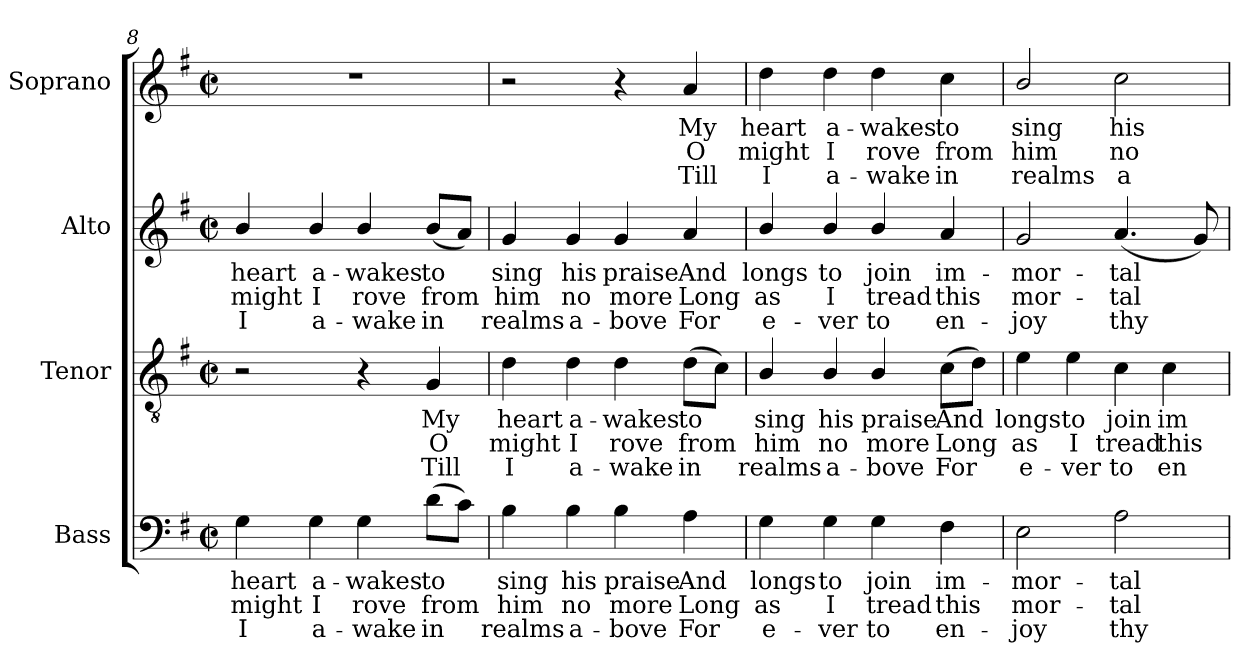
**kern	**text	**text	**text	**kern	**text	**text	**text	**kern	**text	**text	**text	**kern	**text	**text	**text
*part4	*part4	*part4	*part4	*part3	*part3	*part3	*part3	*part2	*part2	*part2	*part2	*part1	*part1	*part1	*part1
*staff4	*staff4	*staff4	*staff4	*staff3	*staff3	*staff3	*staff3	*staff2	*staff2	*staff2	*staff2	*staff1	*staff1	*staff1	*staff1
*I"Bass	*	*	*	*I"Tenor	*	*	*	*I"Alto	*	*	*	*I"Soprano	*	*	*
*I'B.	*	*	*	*I'T.	*	*	*	*I'A.	*	*	*	*I'S.	*	*	*
*clefF4	*	*	*	*clefGv2	*	*	*	*clefG2	*	*	*	*clefG2	*	*	*
*	*	*	*	*ITrd7c12	*	*	*	*	*	*	*	*	*	*	*
*k[f#]	*	*	*	*k[f#]	*	*	*	*k[f#]	*	*	*	*k[f#]	*	*	*
*G:	*	*	*	*G:	*	*	*	*G:	*	*	*	*G:	*	*	*
*M2/2	*	*	*	*M2/2	*	*	*	*M2/2	*	*	*	*M2/2	*	*	*
*met(c|)	*	*	*	*met(c|)	*	*	*	*met(c|)	*	*	*	*met(c|)	*	*	*
=8	=8	=8	=8	=8	=8	=8	=8	=8	=8	=8	=8	=8	=8	=8	=8
!	!LO:LY:b:color=#000000	!LO:LY:b:color=#000000	!LO:LY:b:color=#000000	!	!	!	!	!	!	!	!	!	!	!	!
!	!	!	!	!	!	!	!	!	!LO:LY:b:color=#000000	!LO:LY:b:color=#000000	!LO:LY:b:color=#000000	!	!	!	!
4Gi\	heart	might	I	2r	.	.	.	4bi/	heart	might	I	1r	.	.	.
!	!LO:LY:b:color=#000000	!LO:LY:b:color=#000000	!LO:LY:b:color=#000000	!	!	!	!	!	!	!	!	!	!	!	!
!	!	!	!	!	!	!	!	!	!LO:LY:b:color=#000000	!LO:LY:b:color=#000000	!LO:LY:b:color=#000000	!	!	!	!
4Gi\	a-	I	a-	.	.	.	.	4bi/	a-	I	a-	.	.	.	.
!	!LO:LY:b:color=#000000	!LO:LY:b:color=#000000	!LO:LY:b:color=#000000	!	!	!	!	!	!	!	!	!	!	!	!
!	!	!	!	!	!	!	!	!	!LO:LY:b:color=#000000	!LO:LY:b:color=#000000	!LO:LY:b:color=#000000	!	!	!	!
4Gi\	-wakes	rove	-wake	4r	.	.	.	4bi/	-wakes	rove	-wake	.	.	.	.
!	!LO:LY:b:color=#000000	!LO:LY:b:color=#000000	!LO:LY:b:color=#000000	!	!	!	!	!	!	!	!	!	!	!	!
!	!	!	!	!	!LO:LY:b:color=#000000	!LO:LY:b:color=#000000	!LO:LY:b:color=#000000	!	!	!	!	!	!	!	!
!	!	!	!	!	!	!	!	!	!LO:LY:b:color=#000000	!LO:LY:b:color=#000000	!LO:LY:b:color=#000000	!	!	!	!
(8di\L	to	from	in	4GGi/	My	O	Till	(8bi/L	to	from	in	.	.	.	.
8ci\J)	.	.	.	.	.	.	.	8ai/J)	.	.	.	.	.	.	.
=9	=9	=9	=9	=9	=9	=9	=9	=9	=9	=9	=9	=9	=9	=9	=9
!	!LO:LY:b:color=#000000	!LO:LY:b:color=#000000	!LO:LY:b:color=#000000	!	!	!	!	!	!	!	!	!	!	!	!
!	!	!	!	!	!LO:LY:b:color=#000000	!LO:LY:b:color=#000000	!LO:LY:b:color=#000000	!	!	!	!	!	!	!	!
!	!	!	!	!	!	!	!	!	!LO:LY:b:color=#000000	!LO:LY:b:color=#000000	!LO:LY:b:color=#000000	!	!	!	!
4Bi\	sing	him	realms	4Di\	heart	might	I	4gi/	sing	him	realms	2r	.	.	.
!	!LO:LY:b:color=#000000	!LO:LY:b:color=#000000	!LO:LY:b:color=#000000	!	!	!	!	!	!	!	!	!	!	!	!
!	!	!	!	!	!LO:LY:b:color=#000000	!LO:LY:b:color=#000000	!LO:LY:b:color=#000000	!	!	!	!	!	!	!	!
!	!	!	!	!	!	!	!	!	!LO:LY:b:color=#000000	!LO:LY:b:color=#000000	!LO:LY:b:color=#000000	!	!	!	!
4Bi\	his	no	a-	4Di\	a-	I	a-	4gi/	his	no	a-	.	.	.	.
!	!LO:LY:b:color=#000000	!LO:LY:b:color=#000000	!LO:LY:b:color=#000000	!	!	!	!	!	!	!	!	!	!	!	!
!	!	!	!	!	!LO:LY:b:color=#000000	!LO:LY:b:color=#000000	!LO:LY:b:color=#000000	!	!	!	!	!	!	!	!
!	!	!	!	!	!	!	!	!	!LO:LY:b:color=#000000	!LO:LY:b:color=#000000	!LO:LY:b:color=#000000	!	!	!	!
4Bi\	praise	more	-bove	4Di\	-wakes	rove	-wake	4gi/	praise	more	-bove	4r	.	.	.
!	!LO:LY:b:color=#000000	!LO:LY:b:color=#000000	!LO:LY:b:color=#000000	!	!	!	!	!	!	!	!	!	!	!	!
!	!	!	!	!	!LO:LY:b:color=#000000	!LO:LY:b:color=#000000	!LO:LY:b:color=#000000	!	!	!	!	!	!	!	!
!	!	!	!	!	!	!	!	!	!LO:LY:b:color=#000000	!LO:LY:b:color=#000000	!LO:LY:b:color=#000000	!	!	!	!
!	!	!	!	!	!	!	!	!	!	!	!	!	!LO:LY:b:color=#000000	!LO:LY:b:color=#000000	!LO:LY:b:color=#000000
4Ai\	And	Long	For	(8Di\L	to	from	in	4ai/	And	Long	For	4ai/	My	O	Till
.	.	.	.	8Ci\J)	.	.	.	.	.	.	.	.	.	.	.
=10	=10	=10	=10	=10	=10	=10	=10	=10	=10	=10	=10	=10	=10	=10	=10
!	!LO:LY:b:color=#000000	!LO:LY:b:color=#000000	!LO:LY:b:color=#000000	!	!	!	!	!	!	!	!	!	!	!	!
!	!	!	!	!	!LO:LY:b:color=#000000	!LO:LY:b:color=#000000	!LO:LY:b:color=#000000	!	!	!	!	!	!	!	!
!	!	!	!	!	!	!	!	!	!LO:LY:b:color=#000000	!LO:LY:b:color=#000000	!LO:LY:b:color=#000000	!	!	!	!
!	!	!	!	!	!	!	!	!	!	!	!	!	!LO:LY:b:color=#000000	!LO:LY:b:color=#000000	!LO:LY:b:color=#000000
4Gi\	longs	as	e-	4BBi/	sing	him	realms	4bi/	longs	as	e-	4ddi\	heart	might	I
!	!LO:LY:b:color=#000000	!LO:LY:b:color=#000000	!LO:LY:b:color=#000000	!	!	!	!	!	!	!	!	!	!	!	!
!	!	!	!	!	!LO:LY:b:color=#000000	!LO:LY:b:color=#000000	!LO:LY:b:color=#000000	!	!	!	!	!	!	!	!
!	!	!	!	!	!	!	!	!	!LO:LY:b:color=#000000	!LO:LY:b:color=#000000	!LO:LY:b:color=#000000	!	!	!	!
!	!	!	!	!	!	!	!	!	!	!	!	!	!LO:LY:b:color=#000000	!LO:LY:b:color=#000000	!LO:LY:b:color=#000000
4Gi\	to	I	-ver	4BBi/	his	no	a-	4bi/	to	I	-ver	4ddi\	a-	I	a-
!	!LO:LY:b:color=#000000	!LO:LY:b:color=#000000	!LO:LY:b:color=#000000	!	!	!	!	!	!	!	!	!	!	!	!
!	!	!	!	!	!LO:LY:b:color=#000000	!LO:LY:b:color=#000000	!LO:LY:b:color=#000000	!	!	!	!	!	!	!	!
!	!	!	!	!	!	!	!	!	!LO:LY:b:color=#000000	!LO:LY:b:color=#000000	!LO:LY:b:color=#000000	!	!	!	!
!	!	!	!	!	!	!	!	!	!	!	!	!	!LO:LY:b:color=#000000	!LO:LY:b:color=#000000	!LO:LY:b:color=#000000
4Gi\	join	tread	to	4BBi/	praise	more	-bove	4bi/	join	tread	to	4ddi\	-wakes	rove	-wake
!	!LO:LY:b:color=#000000	!LO:LY:b:color=#000000	!LO:LY:b:color=#000000	!	!	!	!	!	!	!	!	!	!	!	!
!	!	!	!	!	!LO:LY:b:color=#000000	!LO:LY:b:color=#000000	!LO:LY:b:color=#000000	!	!	!	!	!	!	!	!
!	!	!	!	!	!	!	!	!	!LO:LY:b:color=#000000	!LO:LY:b:color=#000000	!LO:LY:b:color=#000000	!	!	!	!
!	!	!	!	!	!	!	!	!	!	!	!	!	!LO:LY:b:color=#000000	!LO:LY:b:color=#000000	!LO:LY:b:color=#000000
4F#i\	im-	this	en-	(8Ci\L	And	Long	For	4ai/	im-	this	en-	4cci\	to	from	in
.	.	.	.	8Di\J)	.	.	.	.	.	.	.	.	.	.	.
=11	=11	=11	=11	=11	=11	=11	=11	=11	=11	=11	=11	=11	=11	=11	=11
!	!LO:LY:b:color=#000000	!LO:LY:b:color=#000000	!LO:LY:b:color=#000000	!	!	!	!	!	!	!	!	!	!	!	!
!	!	!	!	!	!LO:LY:b:color=#000000	!LO:LY:b:color=#000000	!LO:LY:b:color=#000000	!	!	!	!	!	!	!	!
!	!	!	!	!	!	!	!	!	!LO:LY:b:color=#000000	!LO:LY:b:color=#000000	!LO:LY:b:color=#000000	!	!	!	!
!	!	!	!	!	!	!	!	!	!	!	!	!	!LO:LY:b:color=#000000	!LO:LY:b:color=#000000	!LO:LY:b:color=#000000
2Ei\	-mor-	mor-	-joy	4Ei\	longs	as	e-	2gi/	-mor-	mor-	-joy	2bi/	sing	him	realms
!	!	!	!	!	!LO:LY:b:color=#000000	!LO:LY:b:color=#000000	!LO:LY:b:color=#000000	!	!	!	!	!	!	!	!
.	.	.	.	4Ei\	to	I	-ver	.	.	.	.	.	.	.	.
!	!LO:LY:b:color=#000000	!LO:LY:b:color=#000000	!LO:LY:b:color=#000000	!	!	!	!	!	!	!	!	!	!	!	!
!	!	!	!	!	!LO:LY:b:color=#000000	!LO:LY:b:color=#000000	!LO:LY:b:color=#000000	!	!	!	!	!	!	!	!
!	!	!	!	!	!	!	!	!	!LO:LY:b:color=#000000	!LO:LY:b:color=#000000	!LO:LY:b:color=#000000	!	!	!	!
!	!	!	!	!	!	!	!	!	!	!	!	!	!LO:LY:b:color=#000000	!LO:LY:b:color=#000000	!LO:LY:b:color=#000000
2Ai\	-tal	-tal	thy	4Ci\	join	tread	to	(4.ai/	-tal	-tal	thy	2cci\	his	no	a-
!	!	!	!	!	!LO:LY:b:color=#000000	!LO:LY:b:color=#000000	!LO:LY:b:color=#000000	!	!	!	!	!	!	!	!
.	.	.	.	4Ci\	im-	this	en-	.	.	.	.	.	.	.	.
.	.	.	.	.	.	.	.	8gi/)	.	.	.	.	.	.	.
=	=	=	=	=	=	=	=	=	=	=	=	=	=	=	=
*-	*-	*-	*-	*-	*-	*-	*-	*-	*-	*-	*-	*-	*-	*-	*-
